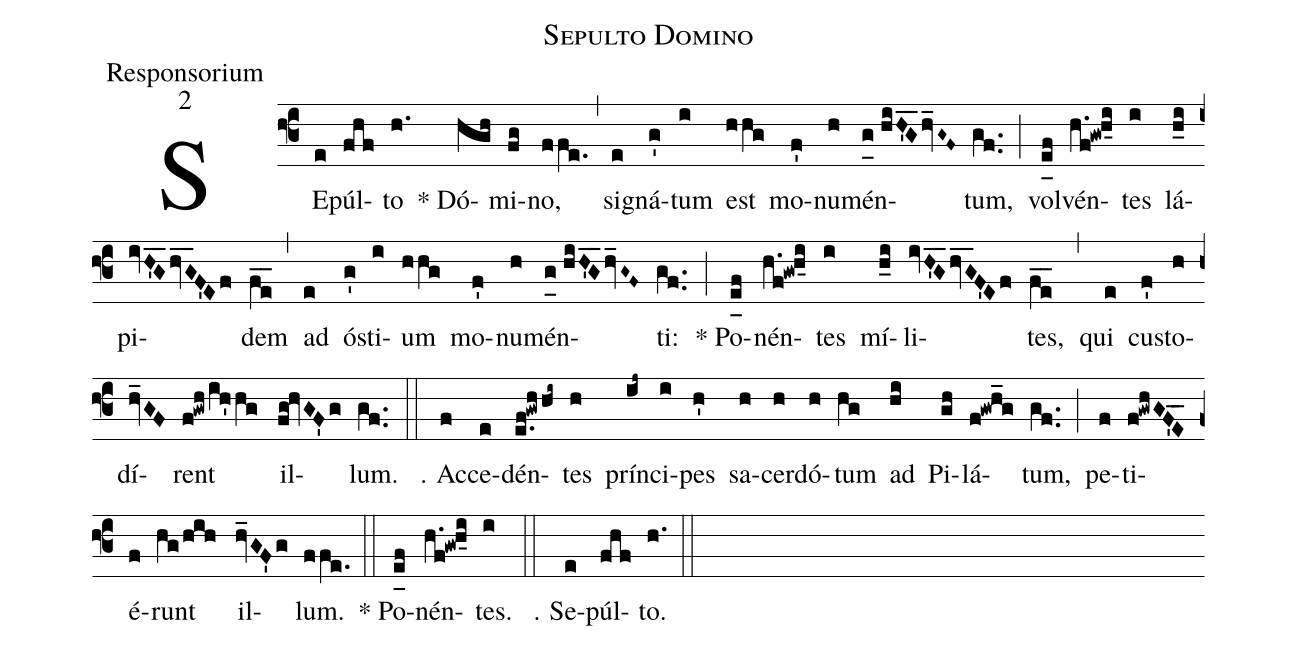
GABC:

name:Sepulto Domino;
office-part:Responsorium;
mode:2;
%%
(f3) SE(e)púl(fhf)to(h.) * Dó(hgh)mi(fg)no,(ffe.) (,) si(e)gná(g')tum(i) est(hhg) mo(f')nu(h)mén(g_0[uh:l]//hiH'_G_2hv_G~F~)tum,(gf..) (;) vol(e_[uh:l]f)vén(h.f!gw!h_5i)tes(i) lá(h_i)pi(ivH'_G_2hv_G_3F'Ef)dem(fe__) (,) ad(e) ó(g')sti(i)um(hhg) mo(f')nu(h)mén(g_0[uh:l]//hiH'_G_2hv_G~F~)ti:(gf..) (;) * Po(e_[uh:l]f)nén(h.f!gw!h_5i)tes(i) mí(h_i)li(ivH'_G_2hv_G_3F'Ef)tes,(fe__) (,) qui(e) cu(f')sto(h)dí(hv_GF)rent(f!gwh/ih'hg) il(fg!hvGF'g)lum.(gf..) (::)
℣. Ac(f)ce(e)dén(e.f!gwhhi~)tes(h) prín(ij~)ci(i)pes(h') sa(h)cer(h)dó(h)tum(hg) ad(hi) Pi(gh)lá(f!gwh_g)tum,(gf..) (;) pe(f)ti(f!gwhGF'_5E_)é(f)runt(hg/hih) il(hv_GF'g)lum.(ffe.) (::) * Po(e_[uh:l]f)nén(h.f!gw!h_5i)tes.(i) (::) ℟. Se(e)púl(fhf)to.(h.) (::)
